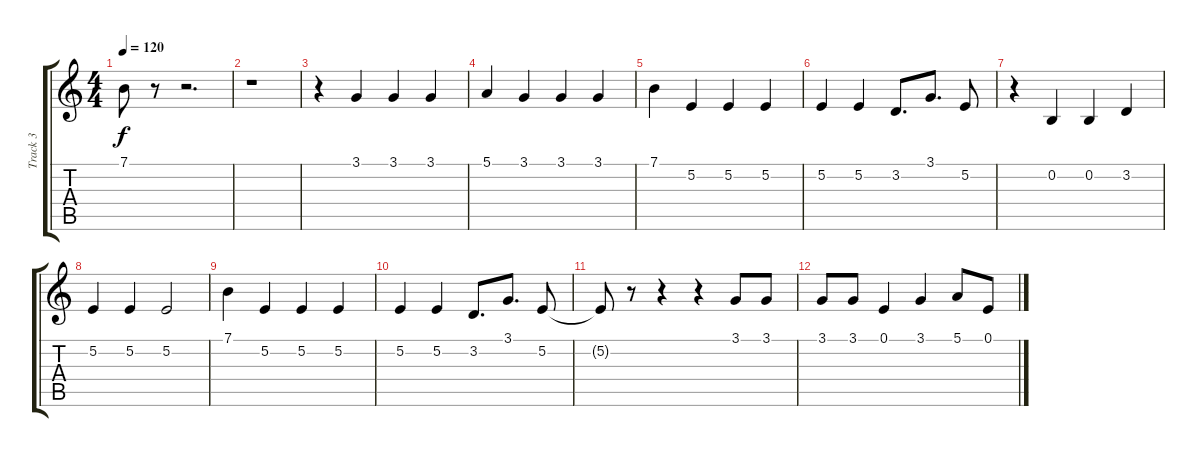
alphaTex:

\track ("Track 3" "Track 3") {instrument choiraahs}
\staff {score tabs}
\tuning (E4 B3 G3 D3 A2 E2) {hide}
\ts (4 4)
\tempo 120
\clef g2
\ks c
7.1.8{dy f} r.8 r.2{d} |
r.1 |
r.4 3.1.4 3.1.4 3.1.4 |
5.1.4 3.1.4 3.1.4 3.1.4 |
7.1.4 5.2.4 5.2.4 5.2.4 |
5.2.4 5.2.4 3.2.8{d} 3.1.8{d} 5.2.8 |
r.4 0.2.4 0.2.4 3.2.4 |
5.2.4 5.2.4 5.2.2 |
7.1.4 5.2.4 5.2.4 5.2.4 |
5.2.4 5.2.4 3.2.8{d} 3.1.8{d} 5.2.8 |
5.2{t}.8 r.8 r.4 r.4 3.1.8 3.1.8 |
3.1.8 3.1.8 0.1.4 3.1.4 5.1.8 0.1.8
